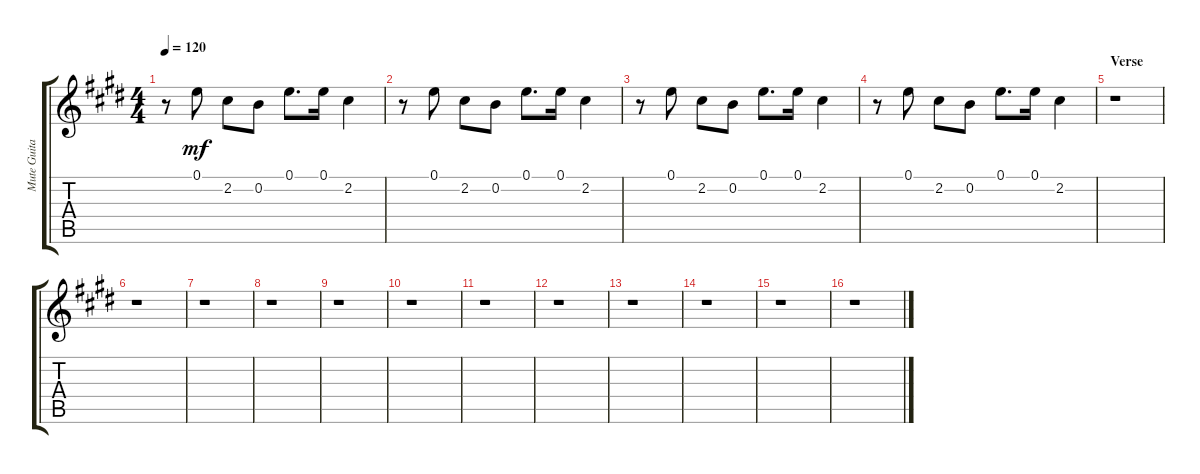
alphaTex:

\track ("Mute Guitar" "Mute Guita") {instrument electricguitarmuted}
\staff {score tabs}
\tuning (E4 B3 G3 D3 A2 E2) {hide}
\ts (4 4)
\tempo 120
\clef g2
\ks c#minor
r.8{dy mf} 0.1.8 2.2.8 0.2.8 0.1.8{d} 0.1.16 2.2.4 |
r.8 0.1.8 2.2.8 0.2.8 0.1.8{d} 0.1.16 2.2.4 |
r.8 0.1.8 2.2.8 0.2.8 0.1.8{d} 0.1.16 2.2.4 |
r.8 0.1.8 2.2.8 0.2.8 0.1.8{d} 0.1.16 2.2.4 |
\section ("" "Verse")
r.1 |
r.1 |
r.1 |
r.1 |
r.1 |
r.1 |
r.1 |
r.1 |
r.1 |
r.1 |
r.1 |
r.1
